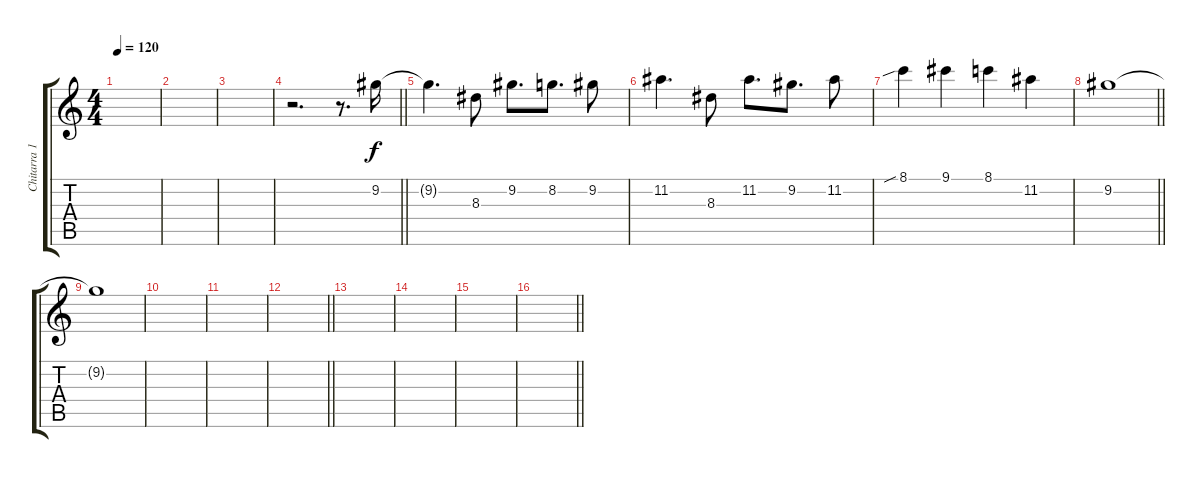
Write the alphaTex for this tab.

\track ("Chitarra 1" "Chitarra 1") {instrument distortionguitar}
\staff {score tabs}
\tuning (E4 B3 G3 D3 A2 E2) {hide}
\ts (4 4)
\tempo 120
\clef g2
\ks c
|
|
|
\barLineRight lightlight
r.2{d} r.8{d} 9.2.16 |
9.2{t}.4{d} 8.3.8 9.2.8{d} 8.2.8{d} 9.2.8 |
11.2.4{d} 8.3.8 11.2.8{d} 9.2.8{d} 11.2.8 |
8.1{sib}.4 9.1.4 8.1.4 11.2.4 |
\barLineRight lightlight
9.2.1 |
9.2{t}.1 |
|
|
\barLineRight lightlight
|
|
|
|
\barLineRight lightlight
